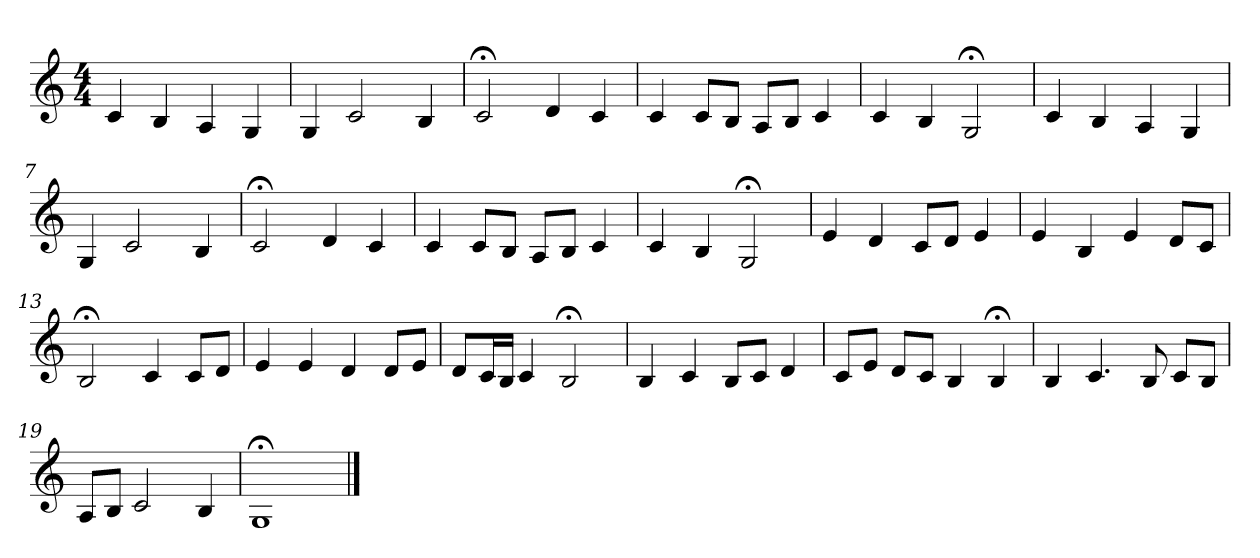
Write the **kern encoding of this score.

**kern
*part1
*staff1
*clefG2
*k[]
*C:
*M4/4
=1
4c
4B
4A
4G
=2
4G
2c
4B
=3
2c;<
4d
4c
=4
4c
8c/L
8B/J
8A/L
8B/J
4c
=5
4c
4B
2G;<
=6
4c
4B
4A
4G
=7
4G
2c
4B
=8
2c;<
4d
4c
=9
4c
8c/L
8B/J
8A/L
8B/J
4c
=10
4c
4B
2G;<
=11
4e
4d
8c/L
8d/J
4e
=12
4e
4B
4e
8d/L
8c/J
=13
2B;<
4c
8c/L
8d/J
=14
4e
4e
4d
8d/L
8e/J
=15
8d/L
16c/L
16B/JJ
4c
2B;<
=16
4B
4c
8B/L
8c/J
4d
=17
8c/L
8e/J
8d/L
8c/J
4B
4B;<
=18
4B
4.c
8B
8c/L
8B/J
=19
8A/L
8B/J
2c
4B
=20
1G;<
==
*-
